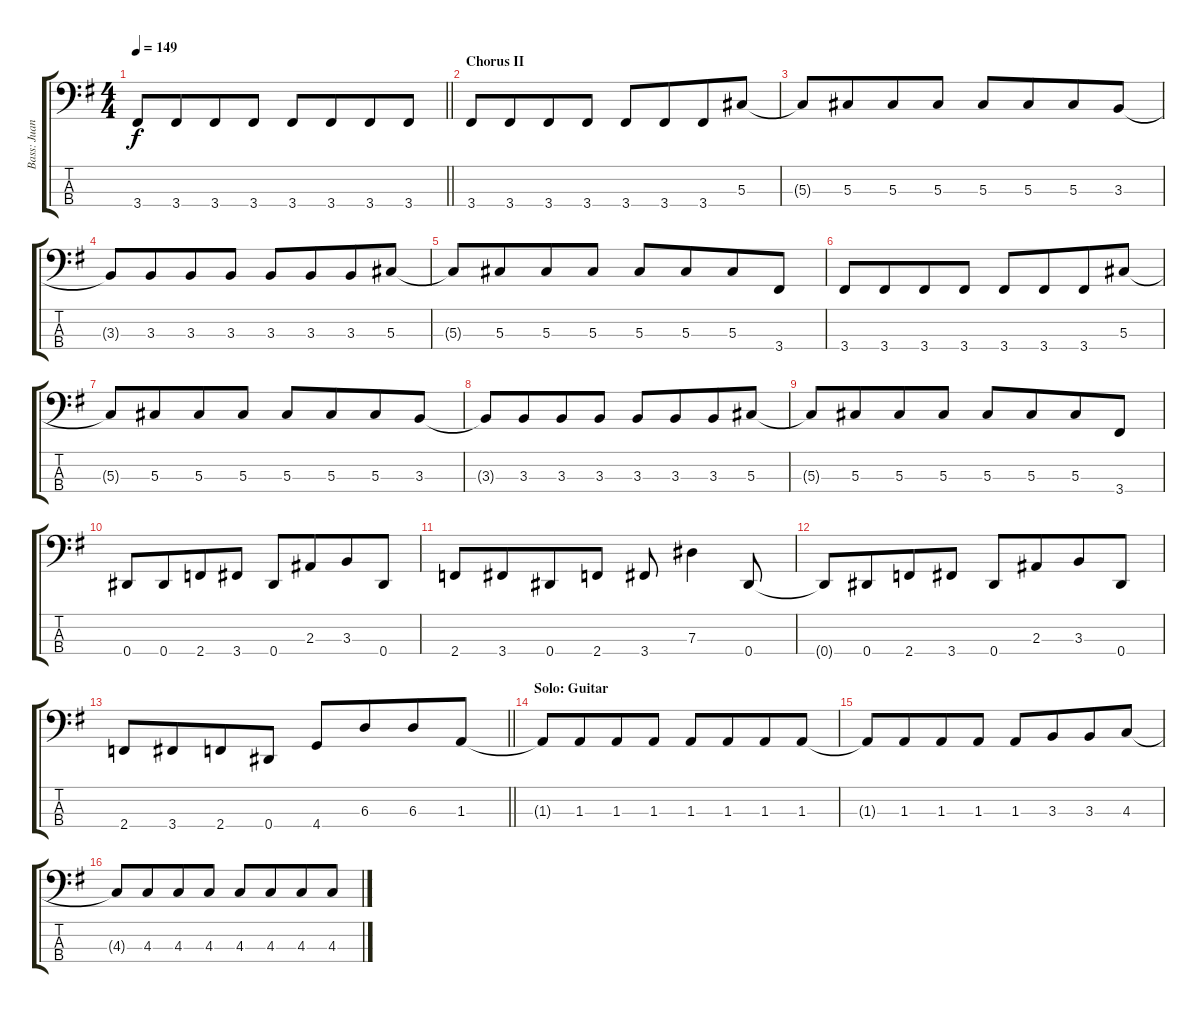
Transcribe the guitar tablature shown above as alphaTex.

\track ("Bass: Juan" "Bass: Juan") {instrument electricbassfinger}
\staff {score tabs}
\tuning (Gb2 Db2 Ab1 Eb1) {hide}
\ts (4 4)
\tempo 149
\clef f4
\barLineRight lightlight
\ks g
3.4.8{dy f} 3.4.8{beam merge} 3.4.8 3.4.8 3.4.8 3.4.8{beam merge} 3.4.8 3.4.8 |
\section ("" "Chorus II")
3.4.8 3.4.8{beam merge} 3.4.8 3.4.8 3.4.8 3.4.8{beam merge} 3.4.8 5.3.8 |
5.3{t}.8 5.3.8{beam merge} 5.3.8 5.3.8 5.3.8 5.3.8{beam merge} 5.3.8 3.3.8 |
3.3{t}.8 3.3.8{beam merge} 3.3.8 3.3.8 3.3.8 3.3.8{beam merge} 3.3.8 5.3.8 |
5.3{t}.8 5.3.8{beam merge} 5.3.8 5.3.8 5.3.8 5.3.8{beam merge} 5.3.8 3.4.8 |
3.4.8 3.4.8{beam merge} 3.4.8 3.4.8 3.4.8 3.4.8{beam merge} 3.4.8 5.3.8 |
5.3{t}.8 5.3.8{beam merge} 5.3.8 5.3.8 5.3.8 5.3.8{beam merge} 5.3.8 3.3.8 |
3.3{t}.8 3.3.8{beam merge} 3.3.8 3.3.8 3.3.8 3.3.8{beam merge} 3.3.8 5.3.8 |
5.3{t}.8 5.3.8{beam merge} 5.3.8 5.3.8 5.3.8 5.3.8{beam merge} 5.3.8 3.4.8 |
0.4.8 0.4.8{beam merge} 2.4.8 3.4.8 0.4.8 2.3.8{beam merge} 3.3.8 0.4.8 |
2.4.8 3.4.8{beam merge} 0.4.8 2.4.8 3.4.8 7.3.4 0.4.8 |
0.4{t}.8 0.4.8{beam merge} 2.4.8 3.4.8 0.4.8 2.3.8{beam merge} 3.3.8 0.4.8 |
\barLineRight lightlight
2.4.8 3.4.8{beam merge} 2.4.8 0.4.8 4.4.8 6.3.8{beam merge} 6.3.8 1.3.8 |
\section ("" "Solo: Guitar")
1.3{t}.8 1.3.8{beam merge} 1.3.8 1.3.8 1.3.8 1.3.8{beam merge} 1.3.8 1.3.8 |
1.3{t}.8 1.3.8{beam merge} 1.3.8 1.3.8 1.3.8 3.3.8{beam merge} 3.3.8 4.3.8 |
4.3{t}.8 4.3.8{beam merge} 4.3.8 4.3.8 4.3.8 4.3.8{beam merge} 4.3.8 4.3.8
